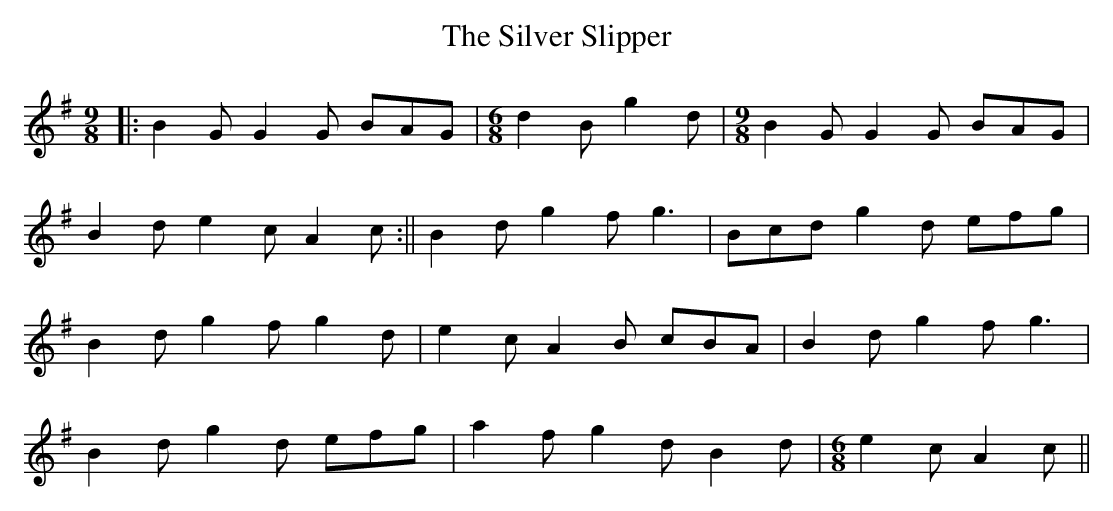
X:1
T: The Silver Slipper
M: 9/8
L: 1/8
K: Gmaj
|:B2G G2G BAG|[M:6/8]d2 B g2 d|[M:9/8]B2G G2G BAG|
B2d e2c A2c:||B2 d g2 f g3|Bcd g2d efg|
B2 d g2f g2d|e2 c A2 B cBA|B2 d g2 f g3|
B2d g2d efg|a2f g2d B2 d|[M:6/8]e2 c A2c||
